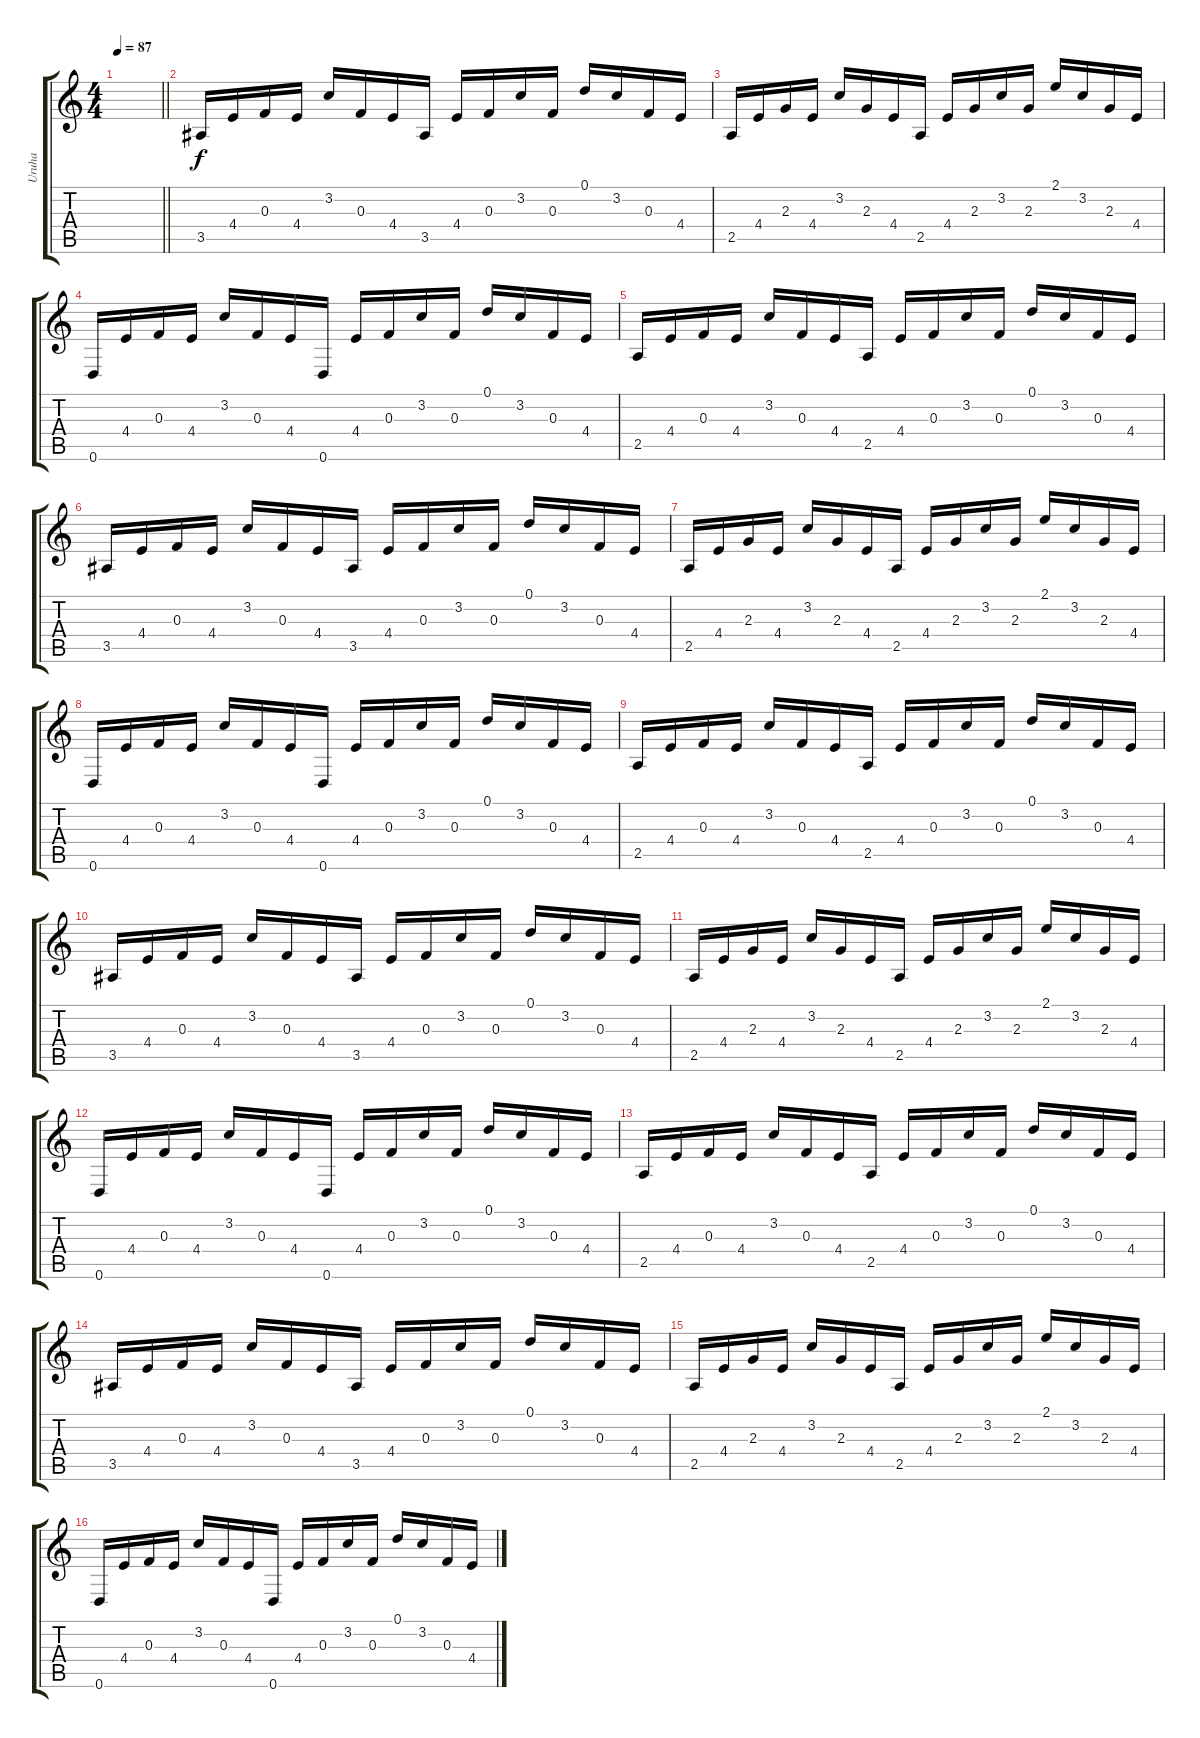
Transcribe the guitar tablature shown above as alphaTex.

\track ("Uruha" "Uruha") {instrument acousticguitarsteel}
\staff {score tabs}
\tuning (D4 A3 F3 C3 G2 D2) {hide}
\ts (4 4)
\tempo 87
\clef g2
\barLineRight lightlight
\ks c
|
3.5.16{volume 12 instrument acousticguitarsteel} 4.4.16 0.3.16 4.4.16 3.2.16 0.3.16 4.4.16 3.5.16 4.4.16 0.3.16 3.2.16 0.3.16 0.1.16 3.2.16 0.3.16 4.4.16 |
2.5.16 4.4.16 2.3.16 4.4.16 3.2.16 2.3.16 4.4.16 2.5.16 4.4.16 2.3.16 3.2.16 2.3.16 2.1.16 3.2.16 2.3.16 4.4.16 |
0.6.16 4.4.16 0.3.16 4.4.16 3.2.16 0.3.16 4.4.16 0.6.16 4.4.16 0.3.16 3.2.16 0.3.16 0.1.16 3.2.16 0.3.16 4.4.16 |
2.5.16 4.4.16 0.3.16 4.4.16 3.2.16 0.3.16 4.4.16 2.5.16 4.4.16 0.3.16 3.2.16 0.3.16 0.1.16 3.2.16 0.3.16 4.4.16 |
3.5.16 4.4.16 0.3.16 4.4.16 3.2.16 0.3.16 4.4.16 3.5.16 4.4.16 0.3.16 3.2.16 0.3.16 0.1.16 3.2.16 0.3.16 4.4.16 |
2.5.16 4.4.16 2.3.16 4.4.16 3.2.16 2.3.16 4.4.16 2.5.16 4.4.16 2.3.16 3.2.16 2.3.16 2.1.16 3.2.16 2.3.16 4.4.16 |
0.6.16 4.4.16 0.3.16 4.4.16 3.2.16 0.3.16 4.4.16 0.6.16 4.4.16 0.3.16 3.2.16 0.3.16 0.1.16 3.2.16 0.3.16 4.4.16 |
2.5.16 4.4.16 0.3.16 4.4.16 3.2.16 0.3.16 4.4.16 2.5.16 4.4.16 0.3.16 3.2.16 0.3.16 0.1.16 3.2.16 0.3.16 4.4.16 |
3.5.16 4.4.16 0.3.16 4.4.16 3.2.16 0.3.16 4.4.16 3.5.16 4.4.16 0.3.16 3.2.16 0.3.16 0.1.16 3.2.16 0.3.16 4.4.16 |
2.5.16 4.4.16 2.3.16 4.4.16 3.2.16 2.3.16 4.4.16 2.5.16 4.4.16 2.3.16 3.2.16 2.3.16 2.1.16 3.2.16 2.3.16 4.4.16 |
0.6.16 4.4.16 0.3.16 4.4.16 3.2.16 0.3.16 4.4.16 0.6.16 4.4.16 0.3.16 3.2.16 0.3.16 0.1.16 3.2.16 0.3.16 4.4.16 |
2.5.16 4.4.16 0.3.16 4.4.16 3.2.16 0.3.16 4.4.16 2.5.16 4.4.16 0.3.16 3.2.16 0.3.16 0.1.16 3.2.16 0.3.16 4.4.16 |
3.5.16 4.4.16 0.3.16 4.4.16 3.2.16 0.3.16 4.4.16 3.5.16 4.4.16 0.3.16 3.2.16 0.3.16 0.1.16 3.2.16 0.3.16 4.4.16 |
2.5.16 4.4.16 2.3.16 4.4.16 3.2.16 2.3.16 4.4.16 2.5.16 4.4.16 2.3.16 3.2.16 2.3.16 2.1.16 3.2.16 2.3.16 4.4.16 |
0.6.16 4.4.16 0.3.16 4.4.16 3.2.16 0.3.16 4.4.16 0.6.16 4.4.16 0.3.16 3.2.16 0.3.16 0.1.16 3.2.16 0.3.16 4.4.16
